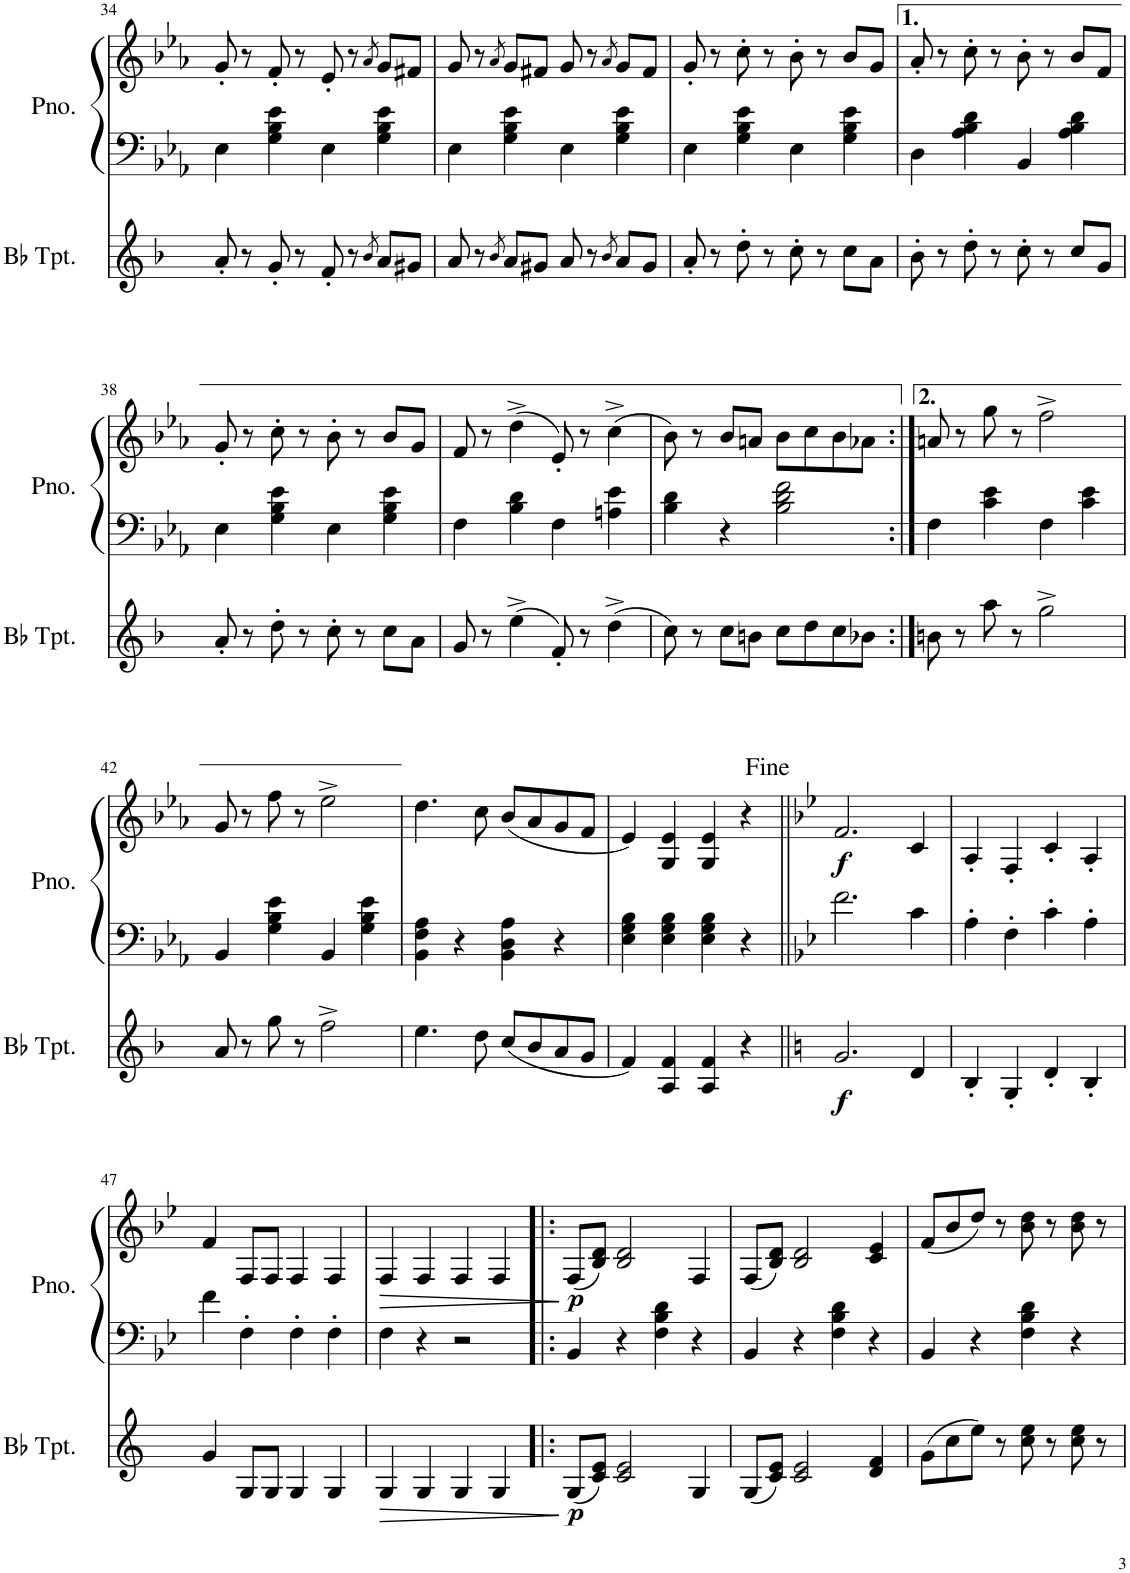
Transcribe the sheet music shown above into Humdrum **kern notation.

**kern	**dynam	**kern	**kern	**dynam
*part2	*part2	*part1	*part1	*part1
*staff3	*staff3	*staff2	*staff1	*staff1/2
*I"Bb Trumpet	*	*I"Piano	*	*
*I'Bb Tpt.	*	*I'Pno.	*	*
!!LO:PB:g=z
*clefG2	*	*clefF4	*clefG2	*
*Trd1c2	*	*	*	*
*k[b-]	*	*k[b-e-a-]	*k[b-e-a-]	*
*M2/2	*	*M2/2	*M2/2	*
*met(c|)	*	*met(c|)	*met(c|)	*
=34	=34	=34	=34	=34
8a'/	.	4E-\	8g'/	.
8r	.	.	8r	.
8g'/	.	4G\ 4B-\ 4e-\	8f'/	.
8r	.	.	8r	.
8f'/	.	4E-\	8e-'/	.
8r	.	.	8r	.
8qb-/	.	.	8qa-/	.
8a/L	.	4G\ 4B-\ 4e-\	8g/L	.
8g#X/J	.	.	8f#X/J	.
=35	=35	=35	=35	=35
8a/	.	4E-\	8g/	.
8r	.	.	8r	.
8qb-/	.	.	8qa-/	.
8a/L	.	4G\ 4B-\ 4e-\	8g/L	.
8g#X/J	.	.	8f#X/J	.
8a/	.	4E-\	8g/	.
8r	.	.	8r	.
8qb-/	.	.	8qa-/	.
8a/L	.	4G\ 4B-\ 4e-\	8g/L	.
8g#/J	.	.	8f#/J	.
=36	=36	=36	=36	=36
8a'/	.	4E-\	8g'/	.
8r	.	.	8r	.
8dd'\	.	4G\ 4B-\ 4e-\	8cc'\	.
8r	.	.	8r	.
8cc'\	.	4E-\	8b-'\	.
8r	.	.	8r	.
8cc\L	.	4G\ 4B-\ 4e-\	8b-/L	.
8a\J	.	.	8g/J	.
=37	=37	=37	=37	=37
8b-'\	.	4D\	8a-'/	.
8r	.	.	8r	.
8dd'\	.	4A-\ 4B-\ 4d\	8cc'\	.
8r	.	.	8r	.
8cc'\	.	4BB-/	8b-'\	.
8r	.	.	8r	.
8cc/L	.	4A-\ 4B-\ 4d\	8b-/L	.
8g/J	.	.	8f/J	.
!!LO:LB:g=z
=38	=38	=38	=38	=38
8a'/	.	4E-\	8g'/	.
8r	.	.	8r	.
8dd'\	.	4G\ 4B-\ 4e-\	8cc'\	.
8r	.	.	8r	.
8cc'\	.	4E-\	8b-'\	.
8r	.	.	8r	.
8cc\L	.	4G\ 4B-\ 4e-\	8b-/L	.
8a\J	.	.	8g/J	.
=39	=39	=39	=39	=39
8g/	.	4F\	8f/	.
8r	.	.	8r	.
(4ee^\	.	4B-\ 4d\	(4dd^\	.
8f'/)	.	4F\	8e-'/)	.
8r	.	.	8r	.
(4dd^\	.	4An\ 4e-\	(4cc^\	.
=40	=40	=40	=40	=40
8cc\)	.	4B-\ 4d\	8b-\)	.
8r	.	.	8r	.
8cc\L	.	4r	8b-/L	.
8bn\J	.	.	8an/J	.
8cc\L	.	2B-\ 2d\ 2f\	8b-\L	.
8dd\	.	.	8cc\	.
8cc\	.	.	8b-\	.
8b-X\J	.	.	8a-X\J	.
=41:|!	=41:|!	=41:|!	=41:|!	=41:|!
8bn\	.	4F\	8an/	.
8r	.	.	8r	.
8aa\	.	4c\ 4e-\	8gg\	.
8r	.	.	8r	.
2gg^\	.	4F\	2ff^\	.
.	.	4c\ 4e-\	.	.
!!LO:LB:g=z
=42	=42	=42	=42	=42
8a/	.	4BB-/	8g/	.
8r	.	.	8r	.
8gg\	.	4G\ 4B-\ 4e-\	8ff\	.
8r	.	.	8r	.
2ff^\	.	4BB-/	2ee-^\	.
.	.	4G\ 4B-\ 4e-\	.	.
=43	=43	=43	=43	=43
4.ee\	.	4BB-\ 4F\ 4A-\	4.dd\	.
.	.	4r	.	.
8dd\	.	.	8cc\	.
(8cc/L	.	4BB-\ 4D\ 4A-\	(8b-/L	.
8b-/	.	.	8a-/	.
8a/	.	4r	8g/	.
8g/J	.	.	8f/J	.
=44	=44	=44	=44	=44
4f/)	.	4E-\ 4G\ 4B-\	4e-/)	.
4A/ 4f/	.	4E-\ 4G\ 4B-\	4G/ 4e-/	.
4A/ 4f/	.	4E-\ 4G\ 4B-\	4G/ 4e-/	.
4r	.	4r	4r	.
=45||	=45||	=45||	=45||	=45||
*k[]	*	*k[b-e-]	*k[b-e-]	*
!	!LO:DY:b	!	!	!LO:DY:b
2.g/	f	2.f\	2.f/	f
4d/	.	4c\	4c/	.
=46	=46	=46	=46	=46
4B'/	.	4A'\	4A'/	.
4G'/	.	4F'\	4F'/	.
4d'/	.	4c'\	4c'/	.
4B'/	.	4A'\	4A'/	.
!!LO:LB:g=z
=47	=47	=47	=47	=47
4g/	.	4f\	4f/	.
8G/L	.	4F'\	8F/L	.
8G/J	.	.	8F/J	.
4G/	.	4F'\	4F/	.
4G/	.	4F'\	4F/	.
=48	=48	=48	=48	=48
!	!LO:HP:b	!	!	!LO:HP:b
4G/	>	4F\	4F/	>
4G/	.	4r	4F/	.
4G/	.	2r	4F/	.
4G/	.	.	4F/	.
.	]	.	.	]
=49!|:	=49!|:	=49!|:	=49!|:	=49!|:
!	!LO:DY:b	!	!	!LO:DY:b
(8G/L	p	4BB-/	(8F/L	p
8c/ 8e/J)	.	.	8B-/ 8d/J)	.
2c/ 2e/	.	4r	2B-/ 2d/	.
.	.	4F\ 4B-\ 4d\	.	.
4G/	.	4r	4F/	.
=50	=50	=50	=50	=50
(8G/L	.	4BB-/	(8F/L	.
8c/ 8e/J)	.	.	8B-/ 8d/J)	.
2c/ 2e/	.	4r	2B-/ 2d/	.
.	.	4F\ 4B-\ 4d\	.	.
4d/ 4f/	.	4r	4c/ 4e-/	.
=51	=51	=51	=51	=51
(8g\L	.	4BB-/	(8f/L	.
8cc\	.	.	8b-/	.
8ee\J)	.	4r	8dd/J)	.
8r	.	.	8r	.
8cc\ 8ee\	.	4F\ 4B-\ 4d\	8b-\ 8dd\	.
8r	.	.	8r	.
8cc\ 8ee\	.	4r	8b-\ 8dd\	.
8r	.	.	8r	.
=	=	=	=	=
*-	*-	*-	*-	*-
